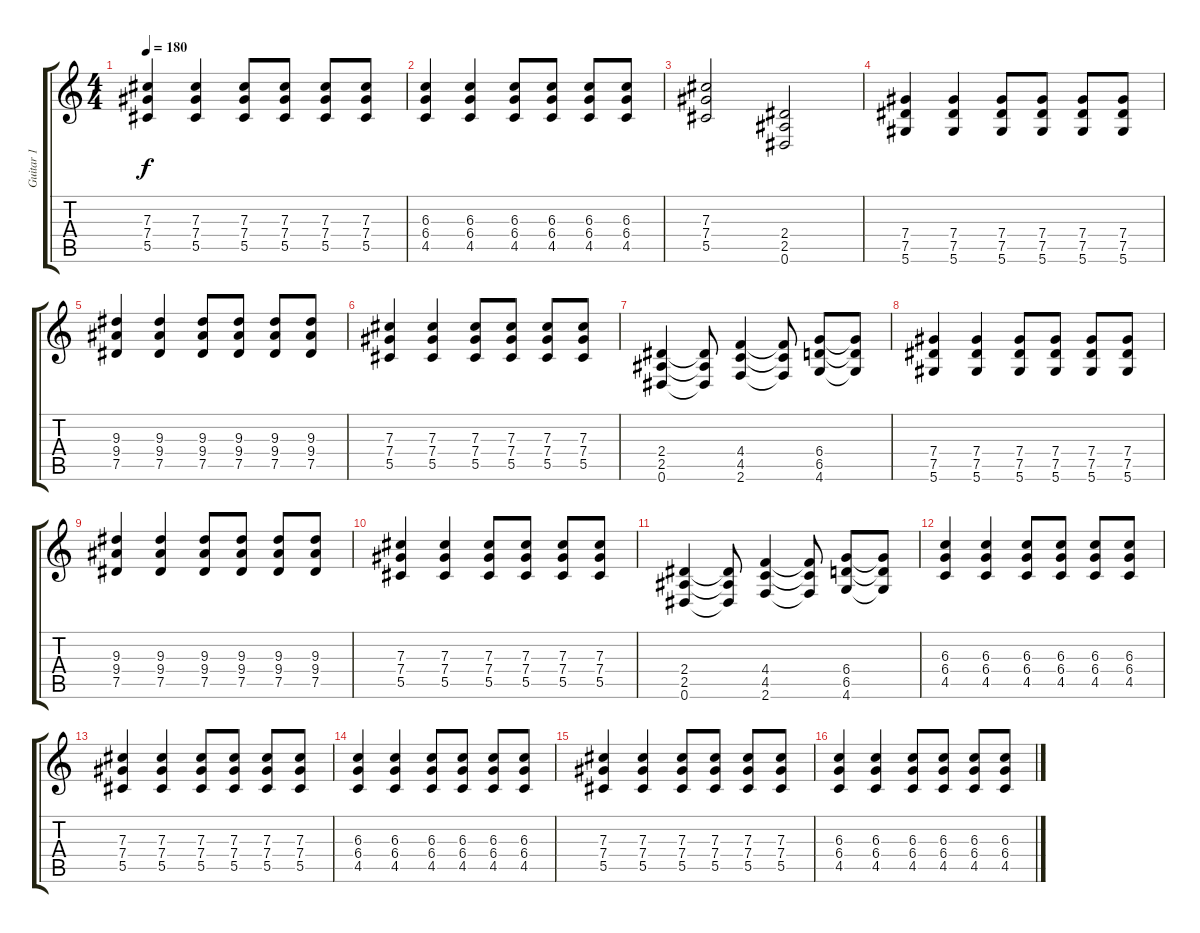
\track ("Guitar 1" "Guitar 1") {instrument overdrivenguitar}
\staff {score tabs}
\tuning (Eb4 Bb3 Gb3 Db3 Ab2 Eb2) {hide}
\ts (4 4)
\tempo 180
\clef g2
\ks c
(7.3 7.4 5.5).4{dy f} (7.3 7.4 5.5).4 (7.3 7.4 5.5).8 (7.3 7.4 5.5).8 (7.3 7.4 5.5).8 (7.3 7.4 5.5).8 |
(6.3 6.4 4.5).4 (6.3 6.4 4.5).4 (6.3 6.4 4.5).8 (6.3 6.4 4.5).8 (6.3 6.4 4.5).8 (6.3 6.4 4.5).8 |
(7.3 7.4 5.5).2 (2.4 2.5 0.6).2 |
(7.4 7.5 5.6).4 (7.4 7.5 5.6).4 (7.4 7.5 5.6).8 (7.4 7.5 5.6).8 (7.4 7.5 5.6).8 (7.4 7.5 5.6).8 |
(9.3 9.4 7.5).4 (9.3 9.4 7.5).4 (9.3 9.4 7.5).8 (9.3 9.4 7.5).8 (9.3 9.4 7.5).8 (9.3 9.4 7.5).8 |
(7.3 7.4 5.5).4 (7.3 7.4 5.5).4 (7.3 7.4 5.5).8 (7.3 7.4 5.5).8 (7.3 7.4 5.5).8 (7.3 7.4 5.5).8 |
(2.4 2.5 0.6).4 (2.4{t} 2.5{t} 0.6{t}).8 (4.4 4.5 2.6).4 (4.4{t} 4.5{t} 2.6{t}).8 (6.4 6.5 4.6).8 (6.4{t} 6.5{t} 4.6{t}).8 |
(7.4 7.5 5.6).4 (7.4 7.5 5.6).4 (7.4 7.5 5.6).8 (7.4 7.5 5.6).8 (7.4 7.5 5.6).8 (7.4 7.5 5.6).8 |
(9.3 9.4 7.5).4 (9.3 9.4 7.5).4 (9.3 9.4 7.5).8 (9.3 9.4 7.5).8 (9.3 9.4 7.5).8 (9.3 9.4 7.5).8 |
(7.3 7.4 5.5).4 (7.3 7.4 5.5).4 (7.3 7.4 5.5).8 (7.3 7.4 5.5).8 (7.3 7.4 5.5).8 (7.3 7.4 5.5).8 |
(2.4 2.5 0.6).4 (2.4{t} 2.5{t} 0.6{t}).8 (4.4 4.5 2.6).4 (4.4{t} 4.5{t} 2.6{t}).8 (6.4 6.5 4.6).8 (6.4{t} 6.5{t} 4.6{t}).8 |
(6.3 6.4 4.5).4 (6.3 6.4 4.5).4 (6.3 6.4 4.5).8 (6.3 6.4 4.5).8 (6.3 6.4 4.5).8 (6.3 6.4 4.5).8 |
(7.3 7.4 5.5).4 (7.3 7.4 5.5).4 (7.3 7.4 5.5).8 (7.3 7.4 5.5).8 (7.3 7.4 5.5).8 (7.3 7.4 5.5).8 |
(6.3 6.4 4.5).4 (6.3 6.4 4.5).4 (6.3 6.4 4.5).8 (6.3 6.4 4.5).8 (6.3 6.4 4.5).8 (6.3 6.4 4.5).8 |
(7.3 7.4 5.5).4 (7.3 7.4 5.5).4 (7.3 7.4 5.5).8 (7.3 7.4 5.5).8 (7.3 7.4 5.5).8 (7.3 7.4 5.5).8 |
(6.3 6.4 4.5).4 (6.3 6.4 4.5).4 (6.3 6.4 4.5).8 (6.3 6.4 4.5).8 (6.3 6.4 4.5).8 (6.3 6.4 4.5).8
